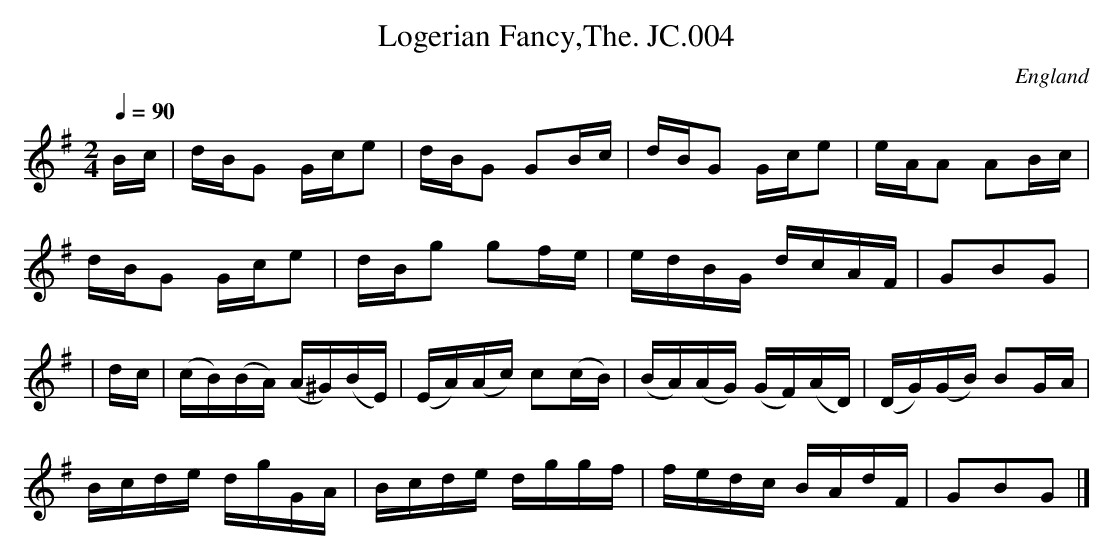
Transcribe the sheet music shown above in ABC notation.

X:1
T:Logerian Fancy,The. JC.004
O:England
M:2/4
L:1/16
Q:1/4=90
K:G major
Bc|\
dBG2 Gce2|dBG2 G2Bc|dBG2 Gce2|eAA2 A2Bc|!
dBG2 Gce2|dBg2 g2fe|edBG dcAF|G2B2G2|!
|dc|(cB)(BA) (A^G)(BE)|(EA)(Ac) c2(cB)|\
(BA)(AG) (GF)(AD)|(DG)(GB) B2GA|!
Bcde dgGA|Bcde dggf|fedc BAdF|G2B2G2|]
